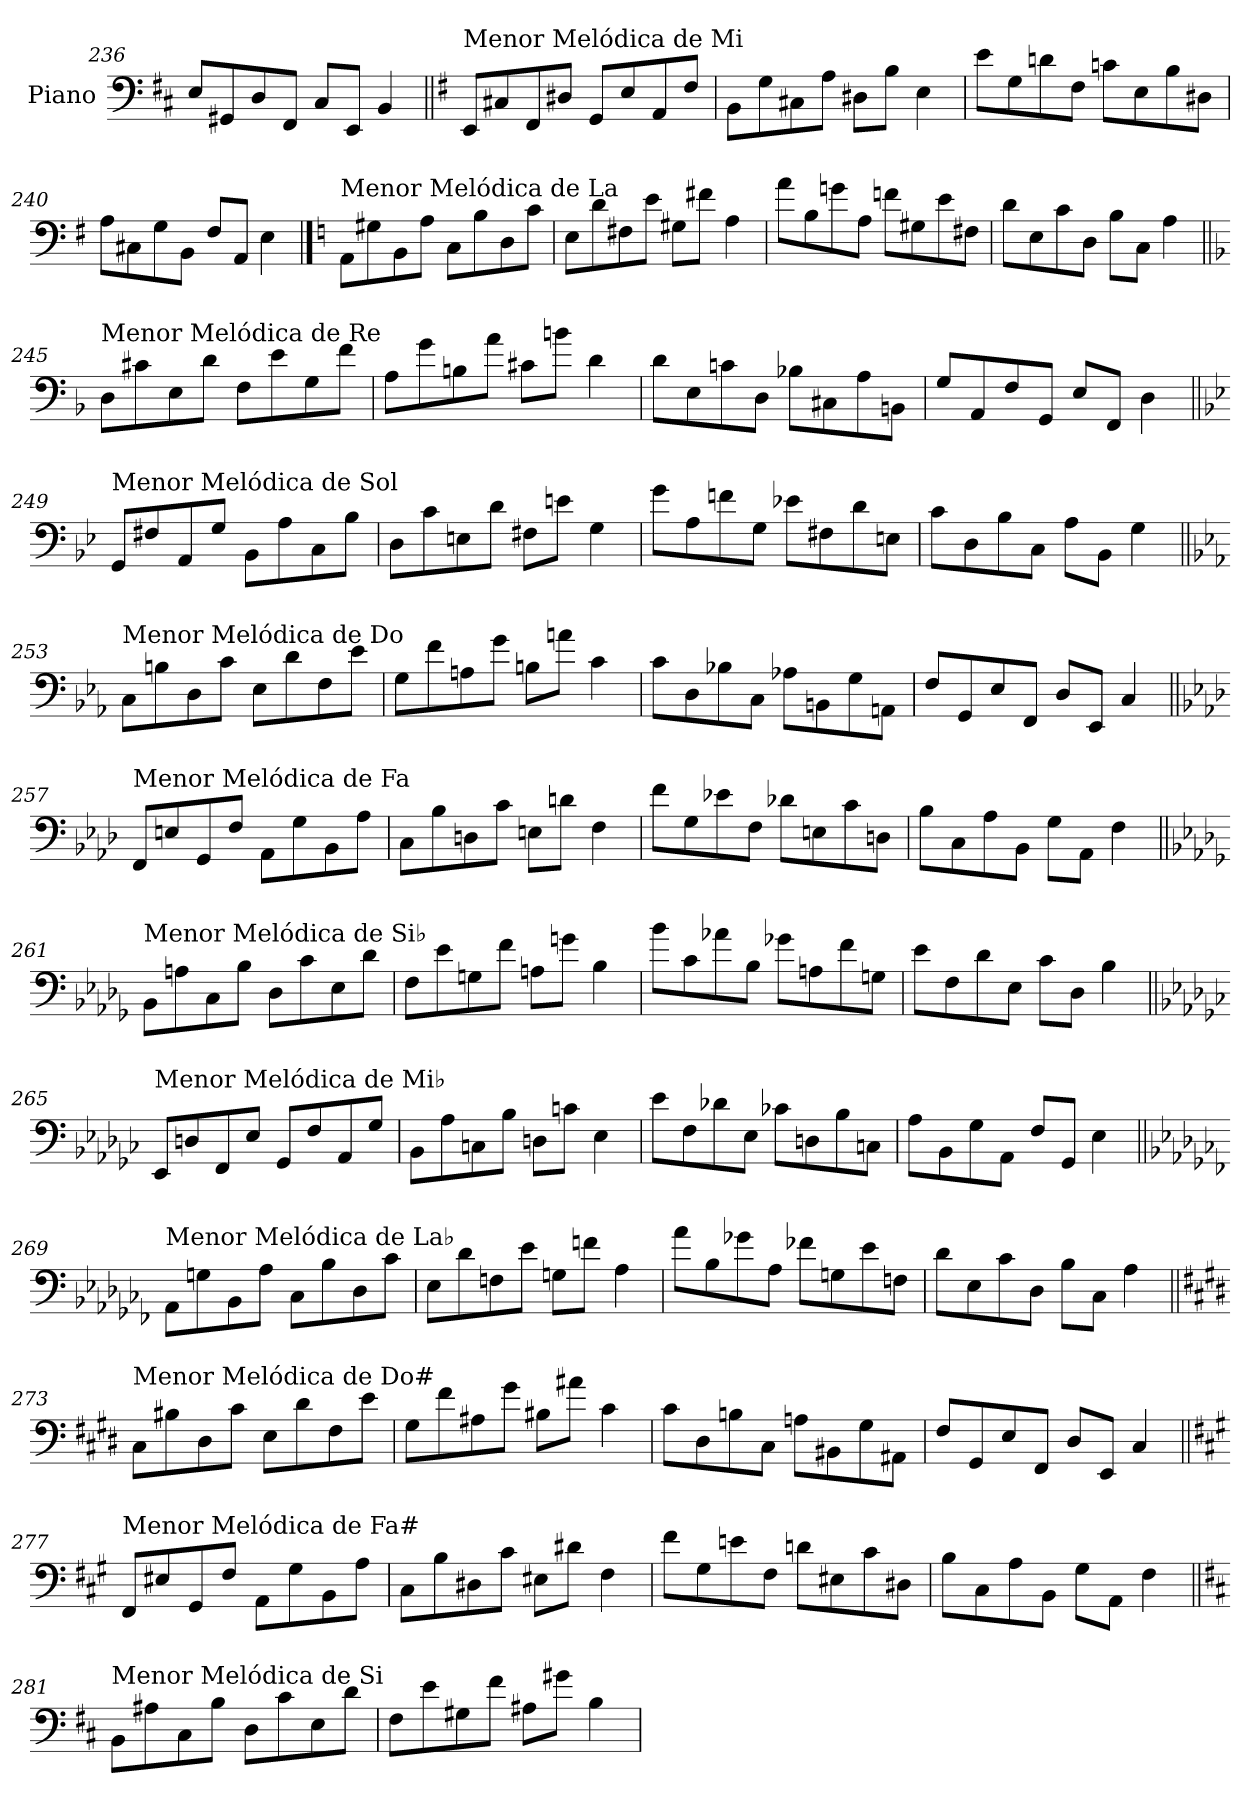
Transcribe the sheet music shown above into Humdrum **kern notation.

**kern
*part1
*staff1
*I"Piano
*I'Pno.
*clefF4
*k[f#c#]
=236
8E/L
8GG#X/
8D/
8FF#/J
8C#/L
8EE/J
4BB/
!!LO:LB:g=z
=237||
*k[f#]
!LO:TX:a:t=Menor Melódica de Mi
8EE/L
8C#X/
8FF#/
8D#X/J
8GG/L
8E/
8AA/
8F#/J
=238
8BB\L
8G\
8C#X\
8A\J
8D#X\L
8B\J
4E\
=239
8e\L
8G\
8dn\
8F#\J
8cn\L
8E\
8B\
8D#X\J
=240
8A\L
8C#X\
8G\
8BB\J
8F#/L
8AA/J
4E\
!!LO:PB:g=z
==241
*k[]
!LO:TX:a:t=Menor Melódica de La
8AA\L
8G#X\
8BB\
8A\J
8C\L
8B\
8D\
8c\J
=242
8E\L
8d\
8F#X\
8e\J
8G#X\L
8f#X\J
4A\
=243
8a\L
8B\
8gn\
8A\J
8fn\L
8G#X\
8e\
8F#X\J
=244
8d\L
8E\
8c\
8D\J
8B\L
8C\J
4A\
!!LO:LB:g=z
=245||
*k[b-]
!LO:TX:a:t=Menor Melódica de Re
8D\L
8c#X\
8E\
8d\J
8F\L
8e\
8G\
8f\J
=246
8A\L
8g\
8Bn\
8a\J
8c#X\L
8bn\J
4d\
=247
8d\L
8E\
8cn\
8D\J
8B-X\L
8C#X\
8A\
8BBn\J
=248
8G/L
8AA/
8F/
8GG/J
8E/L
8FF/J
4D\
!!LO:LB:g=z
=249||
*k[b-e-]
!LO:TX:a:t=Menor Melódica de Sol
8GG/L
8F#X/
8AA/
8G/J
8BB-\L
8A\
8C\
8B-\J
=250
8D\L
8c\
8En\
8d\J
8F#X\L
8en\J
4G\
=251
8g\L
8A\
8fn\
8G\J
8e-X\L
8F#X\
8d\
8En\J
=252
8c\L
8D\
8B-\
8C\J
8A\L
8BB-\J
4G\
!!LO:LB:g=z
=253||
*k[b-e-a-]
!LO:TX:a:t=Menor Melódica de Do
8C\L
8Bn\
8D\
8c\J
8E-\L
8d\
8F\
8e-\J
=254
8G\L
8f\
8An\
8g\J
8Bn\L
8an\J
4c\
=255
8c\L
8D\
8B-X\
8C\J
8A-X\L
8BBn\
8G\
8AAn\J
=256
8F/L
8GG/
8E-/
8FF/J
8D/L
8EE-/J
4C/
!!LO:LB:g=z
=257||
*k[b-e-a-d-]
!LO:TX:a:t=Menor Melódica de Fa
8FF/L
8En/
8GG/
8F/J
8AA-\L
8G\
8BB-\
8A-\J
=258
8C\L
8B-\
8Dn\
8c\J
8En\L
8dn\J
4F\
=259
8f\L
8G\
8e-X\
8F\J
8d-X\L
8En\
8c\
8Dn\J
=260
8B-\L
8C\
8A-\
8BB-\J
8G\L
8AA-\J
4F\
!!LO:LB:g=z
=261||
*k[b-e-a-d-g-]
!LO:TX:a:t=Menor Melódica de Si♭
8BB-\L
8An\
8C\
8B-\J
8D-\L
8c\
8E-\
8d-\J
=262
8F\L
8e-\
8Gn\
8f\J
8An\L
8gn\J
4B-\
=263
8b-\L
8c\
8a-X\
8B-\J
8g-X\L
8An\
8f\
8Gn\J
=264
8e-\L
8F\
8d-\
8E-\J
8c\L
8D-\J
4B-\
!!LO:PB:g=z
=265||
*k[b-e-a-d-g-c-]
!LO:TX:a:t=Menor Melódica de Mi♭
8EE-/L
8Dn/
8FF/
8E-/J
8GG-/L
8F/
8AA-/
8G-/J
=266
8BB-\L
8A-\
8Cn\
8B-\J
8Dn\L
8cn\J
4E-\
=267
8e-\L
8F\
8d-X\
8E-\J
8c-X\L
8Dn\
8B-\
8Cn\J
=268
8A-\L
8BB-\
8G-\
8AA-\J
8F/L
8GG-/J
4E-\
!!LO:LB:g=z
=269||
*k[b-e-a-d-g-c-f-]
!LO:TX:a:t=Menor Melódica de La♭
8AA-\L
8Gn\
8BB-\
8A-\J
8C-\L
8B-\
8D-\
8c-\J
=270
8E-\L
8d-\
8Fn\
8e-\J
8Gn\L
8fn\J
4A-\
=271
8a-\L
8B-\
8g-X\
8A-\J
8f-X\L
8Gn\
8e-\
8Fn\J
=272
8d-\L
8E-\
8c-\
8D-\J
8B-\L
8C-\J
4A-\
!!LO:LB:g=z
=273||
*k[f#c#g#d#]
!LO:TX:a:t=Menor Melódica de Do#
8C#\L
8B#X\
8D#\
8c#\J
8E\L
8d#\
8F#\
8e\J
=274
8G#\L
8f#\
8A#X\
8g#\J
8B#X\L
8a#X\J
4c#\
=275
8c#\L
8D#\
8Bn\
8C#\J
8An\L
8BB#X\
8G#\
8AA#X\J
=276
8F#/L
8GG#/
8E/
8FF#/J
8D#/L
8EE/J
4C#/
!!LO:LB:g=z
=277||
*k[f#c#g#]
!LO:TX:a:t=Menor Melódica de Fa#
8FF#/L
8E#X/
8GG#/
8F#/J
8AA\L
8G#\
8BB\
8A\J
=278
8C#\L
8B\
8D#X\
8c#\J
8E#X\L
8d#X\J
4F#\
=279
8f#\L
8G#\
8en\
8F#\J
8dn\L
8E#X\
8c#\
8D#X\J
=280
8B\L
8C#\
8A\
8BB\J
8G#\L
8AA\J
4F#\
!!LO:LB:g=z
=281||
*k[f#c#]
!LO:TX:a:t=Menor Melódica de Si
8BB\L
8A#X\
8C#\
8B\J
8D\L
8c#\
8E\
8d\J
=282
8F#\L
8e\
8G#X\
8f#\J
8A#X\L
8g#X\J
4B\
=
*-
